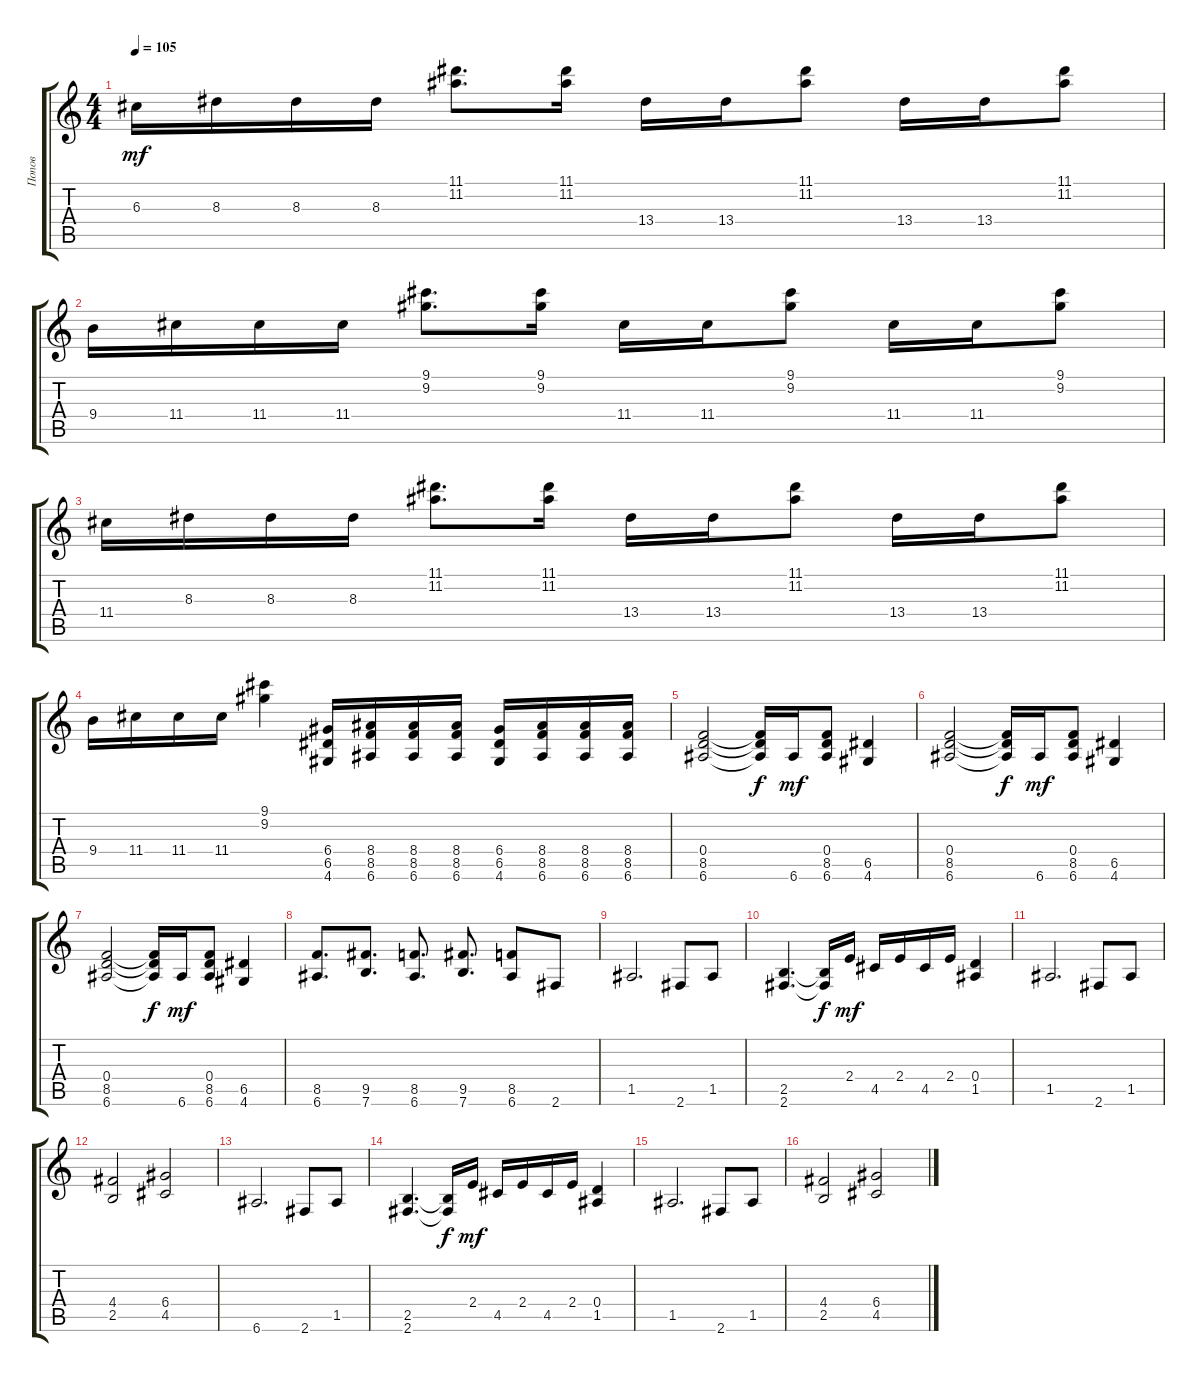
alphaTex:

\track ("Попов" "Попов") {instrument distortionguitar}
\staff {score tabs}
\tuning (E4 B3 G3 D3 A2 E2) {hide}
\ts (4 4)
\tempo 105
\clef g2
\ks c
6.3.16{dy mf} 8.3.16 8.3.16 8.3.16 (11.1 11.2).8{d} (11.1 11.2).16 13.4.16 13.4.16 (11.1 11.2).8 13.4.16 13.4.16 (11.1 11.2).8 |
9.4.16 11.4.16 11.4.16 11.4.16 (9.1 9.2).8{d} (9.1 9.2).16 11.4.16 11.4.16 (9.1 9.2).8 11.4.16 11.4.16 (9.1 9.2).8 |
11.4.16 8.3.16 8.3.16 8.3.16 (11.1 11.2).8{d} (11.1 11.2).16 13.4.16 13.4.16 (11.1 11.2).8 13.4.16 13.4.16 (11.1 11.2).8 |
9.4.16 11.4.16 11.4.16 11.4.16 (9.1 9.2).4 (6.4 6.5 4.6).16 (8.4 8.5 6.6).16 (8.4 8.5 6.6).16 (8.4 8.5 6.6).16 (6.4 6.5 4.6).16 (8.4 8.5 6.6).16 (8.4 8.5 6.6).16 (8.4 8.5 6.6).16 |
(0.4 8.5 6.6).2 (0.4{t} 8.5{t} 6.6{t}).16{dy f} 6.6.16{dy mf} (0.4 8.5 6.6).8 (6.5 4.6).4 |
(0.4 8.5 6.6).2 (0.4{t} 8.5{t} 6.6{t}).16{dy f} 6.6.16{dy mf} (0.4 8.5 6.6).8 (6.5 4.6).4 |
(0.4 8.5 6.6).2 (0.4{t} 8.5{t} 6.6{t}).16{dy f} 6.6.16{dy mf} (0.4 8.5 6.6).8 (6.5 4.6).4 |
(8.5 6.6).8{d} (9.5 7.6).8{d} (8.5 6.6).8{d} (9.5 7.6).8{d} (8.5 6.6).8 2.6.8 |
1.5.2{d} 2.6.8 1.5.8 |
(2.5 2.6).4{d} (2.5{t} 2.6{t}).16{dy f} 2.4.16{dy mf} 4.5.16 2.4.16 4.5.16 2.4.16 (0.4 1.5).4 |
1.5.2{d} 2.6.8 1.5.8 |
(4.4 2.5).2 (6.4 4.5).2 |
6.6.2{d} 2.6.8 1.5.8 |
(2.5 2.6).4{d} (2.5{t} 2.6{t}).16{dy f} 2.4.16{dy mf} 4.5.16 2.4.16 4.5.16 2.4.16 (0.4 1.5).4 |
1.5.2{d} 2.6.8 1.5.8 |
(4.4 2.5).2 (6.4 4.5).2
